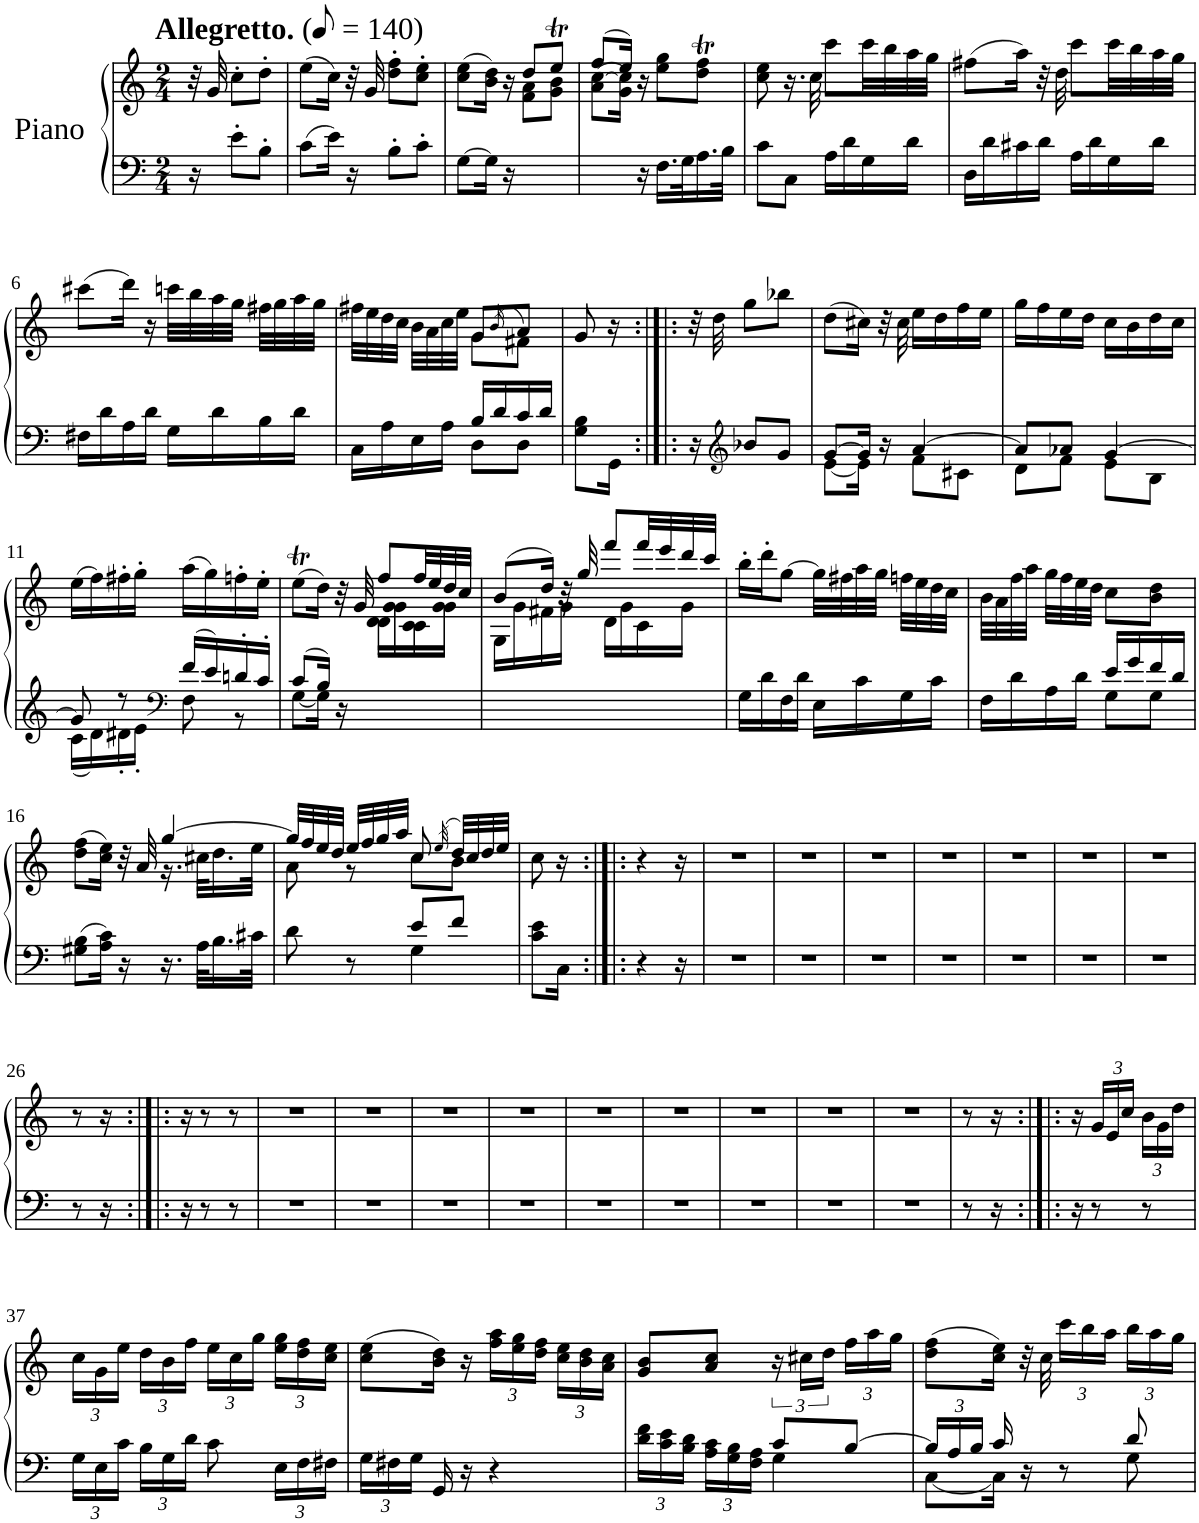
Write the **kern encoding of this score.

**kern	**kern
*part1	*part1
*staff2	*staff1
*I"Piano	*
*I'Pno	*
*clefF4	*clefG2
*k[]	*k[]
*M2/4	*M2/4
*MM70	*MM70
=	=
!	!LO:TX:a:B:t=Allegretto.
16r	32r
.	32g/
8e'\L	8cc'\L
8B'\J	8dd'\J
=1	=1
8c\L	(8ee\L
16e\Jk	16cc\Jk)
16r	32r
.	32g/
8B'\L	8dd\' 8ff\'L
8c'\J	8cc\' 8ee\'J
=2	=2
*	*^
[8G\L	(8cc\ 8ee\L	4ryy
16G\Jk]	16b\ 16dd\Jk)	.
16r	16r	.
4ryy	8dd/L	8f\ 8a\L
.	8eet/J	8g\ 8b\J
=3	=3	=3
8.ryy	(>8ff/L	(8a\ [8cc\L
.	16ee/Jk)	16g\ 16cc\]Jk)
16r	16r	4ryy
16.F'~\LL	8ee\ 8gg\L	.
32G\K	.	.
16.A'~\	8dd\T 8ff\TJ	.
.	.	16ryy
32B\JJk	.	.
*	*v	*v
=4	=4
8c'~\L	8cc\ 8ee\
8C'~\J	16.r
.	32cc\
16A\LL	8ccc\L
16d\	.
16G\	32ccc\LL
.	32bb\
16d\JJ	32aa\
.	32gg\JJJ
=5	=5
16D\LL	(8ff#X\L
16d\	.
16c#X\	16aa\Jk)
16d\JJ	32r
.	32dd\
16A\LL	8ccc\L
16d\	.
16G\	32ccc\LL
.	32bb\
16d\JJ	32aa\
.	32gg\JJJ
!!LO:LB:g=z
=6	=6
16F#X\LL	(8ccc#X\L
16d\	.
16A\	16ddd\Jk)
16d\JJ	16r
16G\LL	32cccn\LLL
.	32bb\
16d\	32aa\
.	32gg\JJJ
16B\	32ff#X\LLL
.	32gg\
16d\JJ	32aa\
.	32gg\JJJ
=7	=7
*^	*^
16C\LL	4ryy	32ff#X\LLL	4ryy
.	.	32ee\	.
16A\	.	32dd\	.
.	.	32cc\JJJ	.
16E\	.	32b\LLL	.
.	.	32a\	.
16A\JJ	.	32cc\	.
.	.	32ee\JJJ	.
16B/LL	8D'~\L	8g'~/L	8g'~\L
16d/	.	.	.
.	.	(16qb/	.
16c/	8D'~\J	8a'~/J)	8f#X'~\J
16d/JJ	.	.	.
*v	*v	*	*
*	*v	*v
=8	=8
8G\'~ 8B\'~L	8g'~/
16GG\Jk	16r
=8X1:|!|:	=8X1:|!|:
16r	32r
.	32dd\
*clefG2	*
8b-X'/L	8gg'\L
8g'/J	8bb-X'\J
=9	=9
*^	*
[8g/L	[8e\L	(8dd\L
16g/Jk]	16e\Jk]	16cc#X\Jk)
16r	16ryy	32r
.	.	32cc#\
[4a/	8f\L	16ee\LL
.	.	16dd\
.	8c#X\J	16ff\
.	.	16ee\JJ
=10	=10	=10
8a/L]	8d\L	16gg\LL
.	.	16ff\
8a-X/J	8f\J	16ee\
.	.	16dd\JJ
[4g/	8e\L	16cc\LL
.	.	16b\
.	8B\J	16dd\
.	.	16cc\JJ
!!LO:LB:g=z
=11	=11	=11
8g/]	16c\LL	(16ee\LL
.	16d'\	16ff'\)
8r	16d#X'\	16ff#X'\
.	16e'\JJ	16gg'\JJ
*clefF4	*	*
16f/LL	8F\	(16aa\LL
16e'/	.	16gg'\)
16dn'/	8r	16ffn'\
16c'/JJ	.	16ee'\JJ
=12	=12	=12
*	*	*^
*	*	*	*^
8c/L	[8G\L	(8eet\L	4ryy	4ryy
16B/Jk	16G\Jk]	16dd\Jk)	.	.
16r	4ryy	32r	.	.
.	.	32g/	.	.
4ryy	.	8ff/L	16d\LL	16d\LL
.	.	.	16g\	16g\
.	.	32ff/LL	16c\	16c\
.	.	32ee/	.	.
.	16ryy	32dd/	16g\JJ	16g\JJ
.	.	32cc/JJJ	.	.
*v	*v	*	*	*
*	*	*v	*v
=13	=13	=13
2ryy	(>8b/L	16G\LL
.	.	16g\
.	16dd/Jk)	16f#X\
.	32r	16g\JJ
.	32gg/	.
.	8fff/L	16d\LL
.	.	16g\
.	32fff/LL	16c\
.	32eee/	.
.	32ddd/	16g\JJ
.	32ccc/JJJ	.
*	*v	*v
=14	=14
16G\LL	16bb'\LL
16d\	16ddd'\J
16F\	[8gg\J
16d\JJ	.
16E\LL	32gg\LLL]
.	32ff#X\
16c\	32aa\
.	32gg\JJJ
16G\	32ffn\LLL
.	32ee\
16c\JJ	32dd\
.	32cc\JJJ
=15	=15
*^	*
16F\LL	4ryy	32b\LLL
.	.	32a\
16d\	.	32ff\
.	.	32aa\JJJ
16A\	.	32gg\LLL
.	.	32ff\
16d\JJ	.	32ee\
.	.	32dd\JJJ
16e/LL	8G'~\L	8cc'~\L
16g/	.	.
16f/	8G'~\J	8b\'~ 8dd\'~J
16d/JJ	.	.
*v	*v	*
!!LO:LB:g=z
=16	=16
*	*^
8G#X\ 8B\L	(>8dd\ 8ff\L	4ryy
16A\ 16c\Jk	16cc\ 16ee\Jk)	.
16r	32r	.
.	32a/	.
16.r	[4gg/	16.r
32A\KLL	.	32cc#X\KLL
16.B'~\	.	16.dd'~\
32c#X\JJk	.	32ee\JJk
=17	=17	=17
*^	*	*
8d\	4ryy	32gg/LLL]	8a\
.	.	32ff/	.
.	.	32ee/	.
.	.	32dd/JJJ	.
8r	.	32ee/LLL	8r
.	.	32ff/	.
.	.	32gg/	.
.	.	32aa/JJJ	.
8e/L	4G\	8cc/	8cc\L
.	.	(32qee/	.
8f/J	.	32dd/LLL)	8b\J
.	.	32cc/	.
.	.	32dd/	.
.	.	32ee/JJJ	.
*v	*v	*	*
*	*v	*v
=18	=18
8c\'~ 8e\'~L	8cc'~\
16C\Jk	16r
=18X2:|!|:	=18X2:|!|:
4r	4r
16r	16r
=19	=19
2r	2r
=20	=20
2r	2r
=21	=21
2r	2r
=22	=22
2r	2r
=23	=23
2r	2r
=24	=24
2r	2r
=25	=25
2r	2r
!!LO:LB:g=z
=26	=26
8r	8r
16r	16r
=26X3:|!|:	=26X3:|!|:
16r	16r
8r	8r
8r	8r
=27	=27
2r	2r
=28	=28
2r	2r
=29	=29
2r	2r
=30	=30
2r	2r
=31	=31
2r	2r
=32	=32
2r	2r
=33	=33
2r	2r
=34	=34
2r	2r
=35	=35
2r	2r
=36	=36
8r	8r
16r	16r
=36X4:|!|:	=36X4:|!|:
16r	16r
*	*Xbrackettup
8r	24g/LL
.	24e/
.	24cc/JJ
8r	24b\LL
.	24g\
.	24dd\JJ
!!LO:LB:g=z
=37	=37
*Xbrackettup	*
24G\LL	24cc\LL
24E\	24g\
24c\JJ	24ee\JJ
24B\LL	24dd\LL
24G\	24b\
24d\JJ	24ff\JJ
8c\	24ee\LL
.	24cc\
.	24gg\JJ
24E\LL	24ee\ 24gg\LL
24F\	24dd\ 24ff\
24F#X\JJ	24cc\ 24ee\JJ
=38	=38
24G\LL	(8cc\ 8ee\L
24F#X\	.
24G\JJ	.
16GG/	16b\ 16dd\Jk)
16r	16r
4r	24ff\ 24aa\LL
.	24ee\ 24gg\
.	24dd\ 24ff\JJ
.	24cc\ 24ee\LL
.	24b\ 24dd\
.	24a\ 24cc\JJ
=39	=39
*^	*
24d\ 24f\LL	4ryy	8g/ 8b/L
24c\ 24e\	.	.
24B\ 24d\JJ	.	.
24A\ 24c\LL	.	8a/ 8cc/J
24G\ 24B\	.	.
24F\ 24A\JJ	.	.
*	*	*brackettup
8c/L	4G\	24r
.	.	24cc#X\LL
.	.	24dd\JJ
*	*	*Xbrackettup
[8B/J	.	24ff\LL
.	.	24aa\
.	.	24gg\JJ
=40	=40	=40
24B/LL]	[8C\L	(8dd\ 8ff\L
24A/	.	.
24B/JJ	.	.
16c/	16C\Jk]	16cc\ 16ee\Jk)
16r	8.ryy	32r
.	.	32cc\
8r	.	24ccc\LL
.	.	24bb\
.	.	24aa\JJ
8d/	8G\	24bb\LL
.	.	24aa\
.	.	24gg\JJ
*v	*v	*
=	=
*-	*-
